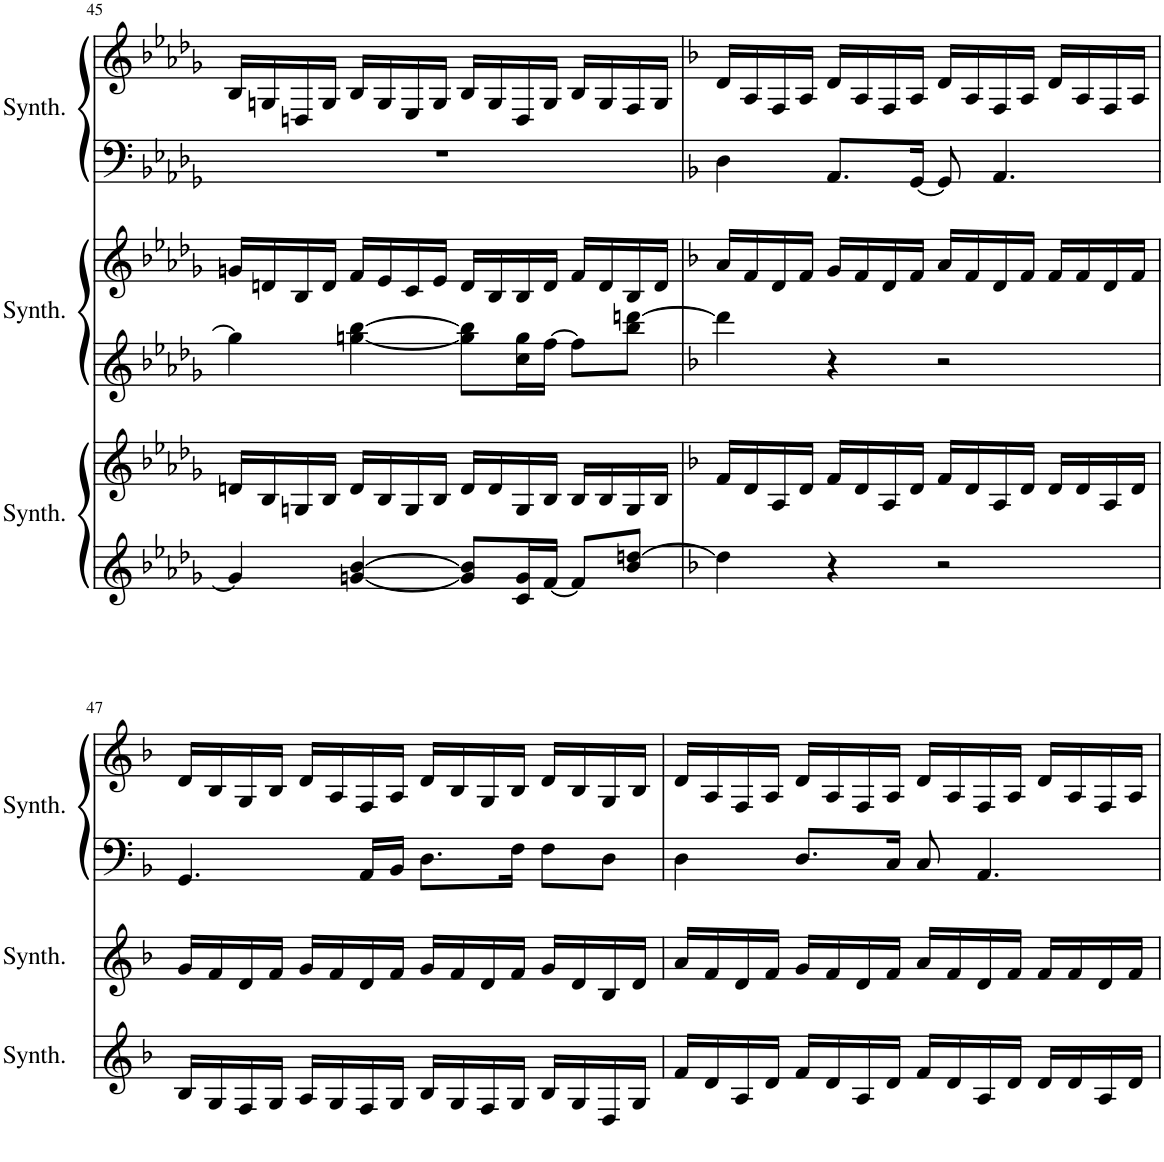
**kern	**kern	**kern	**kern	**kern	**kern
*part3	*part3	*part2	*part2	*part1	*part1
*staff6	*staff5	*staff4	*staff3	*staff2	*staff1
*I"Square Synthesizer	*	*I"Square Synthesizer	*	*I"Square Synthesizer	*
*I'Synth.	*	*I'Synth.	*	*I'Synth.	*
!!LO:PB:g=z
*clefF4	*clefG2	*clefG2	*clefG2	*clefF4	*clefG2
*k[b-e-a-d-g-]	*k[b-e-a-d-g-]	*k[b-e-a-d-g-]	*k[b-e-a-d-g-]	*k[b-e-a-d-g-]	*k[b-e-a-d-g-]
*M4/4	*M4/4	*M4/4	*M4/4	*M4/4	*M4/4
=45	=45	=45	=45	=45	=45
4g/]	16dn/LL	4gg\]	16gn/LL	1r	16B-/LL
.	16B-/	.	16dn/	.	16Gn/
.	16Gn/	.	16B-/	.	16Dn/
.	16B-/JJ	.	16d/JJ	.	16G/JJ
[4gn/ [4b-/	16d/LL	[4ggn\ [4bb-\	16f/LL	.	16B-/LL
.	16B-/	.	16e-/	.	16G/
.	16G/	.	16c/	.	16E-/
.	16B-/JJ	.	16e-/JJ	.	16G/JJ
8g/] 8b-/]L	16d/LL	8gg\] 8bb-\]L	16d/LL	.	16B-/LL
.	16d/	.	16B-/	.	16G/
16c/ 16g/L	16G/	16cc\ 16gg\L	16B-/	.	16D/
[16f/JJ	16B-/JJ	[16ff\JJ	16d/JJ	.	16G/JJ
8f/L]	16B-/LL	8ff\L]	16f/LL	.	16B-/LL
.	16B-/	.	16d/	.	16G/
8b-/ [8ddn/J	16G/	8bb-\ [8dddn\J	16B-/	.	16F/
.	16B-/JJ	.	16d/JJ	.	16G/JJ
=46	=46	=46	=46	=46	=46
*k[b-]	*k[b-]	*k[b-]	*k[b-]	*k[b-]	*k[b-]
4dd\]	16f/LL	4ddd\]	16a/LL	4D\	16d/LL
.	16d/	.	16f/	.	16A/
.	16A/	.	16d/	.	16F/
.	16d/JJ	.	16f/JJ	.	16A/JJ
4r	16f/LL	4r	16g/LL	8.AA/L	16d/LL
.	16d/	.	16f/	.	16A/
.	16A/	.	16d/	.	16F/
.	16d/JJ	.	16f/JJ	[16GG/Jk	16A/JJ
2r	16f/LL	2r	16a/LL	8GG/]	16d/LL
.	16d/	.	16f/	.	16A/
.	16A/	.	16d/	4.AA/	16F/
.	16d/JJ	.	16f/JJ	.	16A/JJ
.	16d/LL	.	16f/LL	.	16d/LL
.	16d/	.	16f/	.	16A/
.	16A/	.	16d/	.	16F/
.	16d/JJ	.	16f/JJ	.	16A/JJ
!!LO:LB:g=z
=47	=47	=47	=47	=47	=47
1r	16B-/LL	1r	16g/LL	4.GG/	16d/LL
.	16G/	.	16f/	.	16B-/
.	16F/	.	16d/	.	16G/
.	16G/JJ	.	16f/JJ	.	16B-/JJ
.	16A/LL	.	16g/LL	.	16d/LL
.	16G/	.	16f/	.	16A/
.	16F/	.	16d/	16AA/LL	16F/
.	16G/JJ	.	16f/JJ	16BB-/JJ	16A/JJ
.	16B-/LL	.	16g/LL	8.D\L	16d/LL
.	16G/	.	16f/	.	16B-/
.	16F/	.	16d/	.	16G/
.	16G/JJ	.	16f/JJ	16F\Jk	16B-/JJ
.	16B-/LL	.	16g/LL	8F\L	16d/LL
.	16G/	.	16d/	.	16B-/
.	16D/	.	16B-/	8D\J	16G/
.	16G/JJ	.	16d/JJ	.	16B-/JJ
=48	=48	=48	=48	=48	=48
1r	16f/LL	1r	16a/LL	4D\	16d/LL
.	16d/	.	16f/	.	16A/
.	16A/	.	16d/	.	16F/
.	16d/JJ	.	16f/JJ	.	16A/JJ
.	16f/LL	.	16g/LL	8.D/L	16d/LL
.	16d/	.	16f/	.	16A/
.	16A/	.	16d/	.	16F/
.	16d/JJ	.	16f/JJ	16C/Jk	16A/JJ
.	16f/LL	.	16a/LL	8C/	16d/LL
.	16d/	.	16f/	.	16A/
.	16A/	.	16d/	4.AA/	16F/
.	16d/JJ	.	16f/JJ	.	16A/JJ
.	16d/LL	.	16f/LL	.	16d/LL
.	16d/	.	16f/	.	16A/
.	16A/	.	16d/	.	16F/
.	16d/JJ	.	16f/JJ	.	16A/JJ
=	=	=	=	=	=
*-	*-	*-	*-	*-	*-
